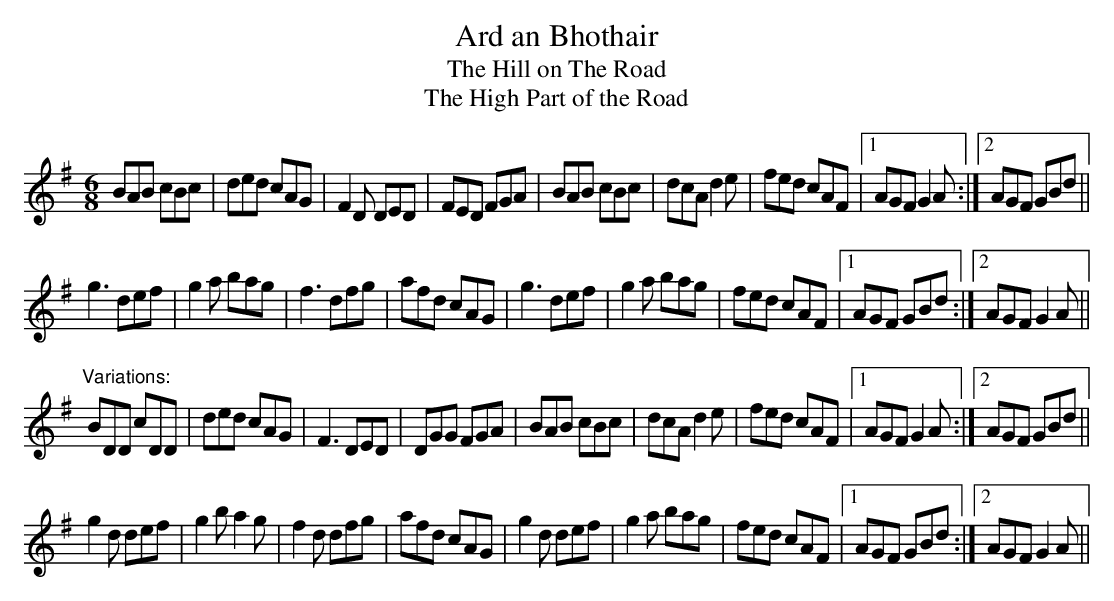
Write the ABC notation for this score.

X:1
T:Ard an Bhothair
T:Hill on The Road, The
T:High Part of the Road, The
M:6/8
K:G
BAB cBc|ded cAG|F2D DED|FED FGA|BAB cBc|dcA d2e|fed cAF|1 AGF G2A:|2 AGF GBd||
g3 def|g2a bag|f3 dfg|afd cAG|g3 def|g2a bag|fed cAF|1 AGF GBd:|2 AGF G2A||
"Variations:"
BDD cDD|ded cAG|F3 DED|DGG FGA|BAB cBc|dcA d2e|fed cAF|1 AGF G2A:|2 AGF GBd||
g2d def|g2b a2g|f2d dfg|afd cAG|g2d def|g2a bag|fed cAF|1 AGF GBd:|2 AGF G2A||
